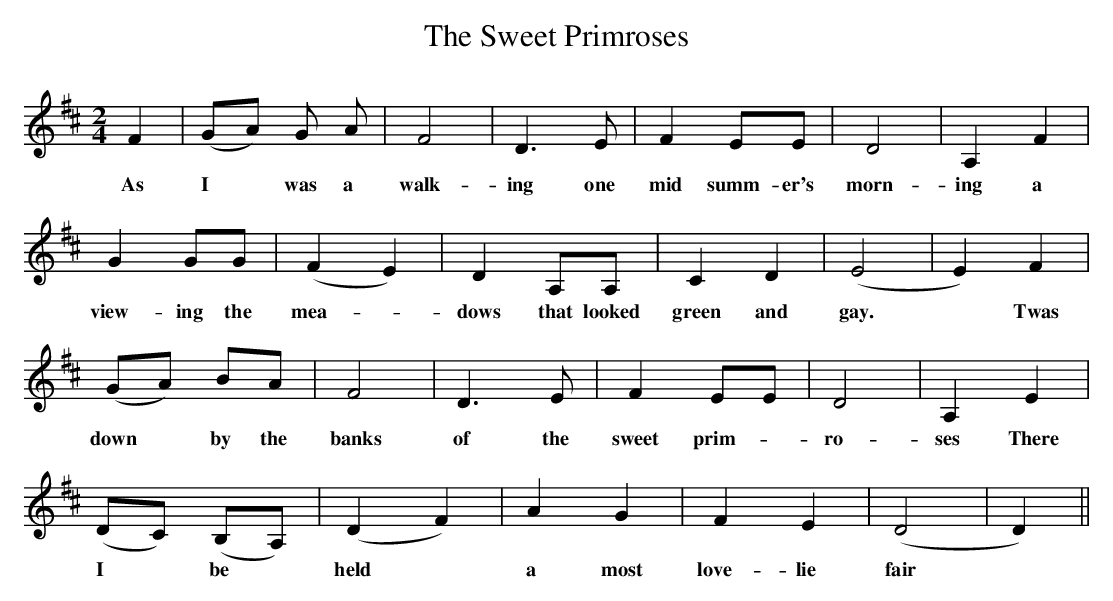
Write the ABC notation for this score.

X:1
T:The Sweet Primroses
L:1/4
M:2/4
K:D
F|(G/A/) G/ A/|F2|D>E|FE/E/|D2|A,F|
w:As I *was a walk-ing one mid summ-er's morn-ing a
GG/G/|(FE)|DA,/A,/|CD|(E2|E)F|
w:view-ing the mea-*dows that looked green and gay. *Twas
(G/A/) B/A/|F2|D>E|FE/E/|D2|A,E|
w:down *by the banks of the sweet prim-*ro-ses There
(D/C/) (B,/A,/)|(DF)|AG|FE|(D2|D)||
w:I *be*held *a most love-lie fair
